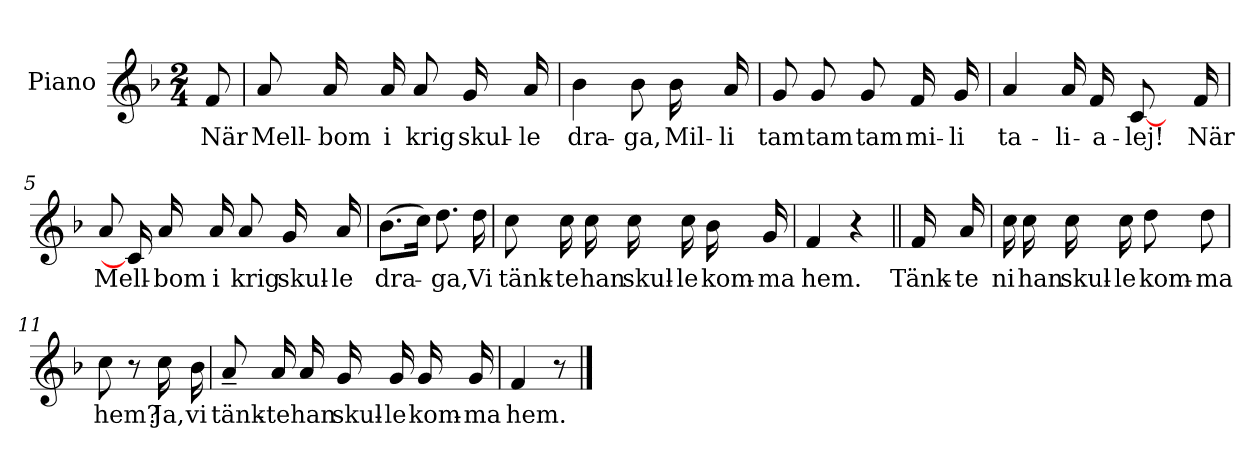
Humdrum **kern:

**kern	**text
*part1	*part1
*staff1	*staff1
*I"Piano	*
*I'Pno.	*
*clefG2	*
*k[b-]	*
*M2/4	*
*MM100	*
=	=
!	!LO:LY:b
8f/	När
=1	=1
!	!LO:LY:b
8a/	Mell-
!	!LO:LY:b
16a/	-bom
!	!LO:LY:b
16a/	i
!	!LO:LY:b
8a/	krig
!	!LO:LY:b
16g/	skul-
!	!LO:LY:b
16a/	-le
=2	=2
!	!LO:LY:b
4b-\	dra-
!	!LO:LY:b
8b-\	-ga,
!	!LO:LY:b
16b-\	Mil-
!	!LO:LY:b
16a/	li
=3	=3
!	!LO:LY:b
8g/	tam
!	!LO:LY:b
8g/	tam
!	!LO:LY:b
8g/	tam
!	!LO:LY:b
16f/	mi-
!	!LO:LY:b
16g/	-li
!!LO:LB:g=z
=4	=4
!	!LO:LY:b
4a/	ta-
!	!LO:LY:b
16a/	-li-
!	!LO:LY:b
16f/	-a-
!	!LO:LY:b
[8c/	-lej!
16ryy	.
!	!LO:LY:b
16f/	När
=5	=5
!	!LO:LY:b
8a/	Mell-
16c/]	.
!	!LO:LY:b
16a/	-bom
!	!LO:LY:b
16a/	i
!	!LO:LY:b
8a/	krig
!	!LO:LY:b
16g/	skul-
!	!LO:LY:b
16a/	-le
=6	=6
!	!LO:LY:b
(>8.b-\L	dra-
16cc\Jk)	.
!	!LO:LY:b
8.dd\	-ga,
!	!LO:LY:b
16dd\	Vi
!!LO:LB:g=z
=7	=7
!	!LO:LY:b
8cc\	tänk-
!	!LO:LY:b
16cc\	-te
!	!LO:LY:b
16cc\	han
!	!LO:LY:b
16cc\	skul-
!	!LO:LY:b
16cc\	-le
!	!LO:LY:b
16b-\	kom-
!	!LO:LY:b
16g/	-ma
=8	=8
!	!LO:LY:b
4f/	hem.
4r	.
=9||	=9||
!	!LO:LY:b
16f/	Tänk-
!	!LO:LY:b
16a/	-te
=10	=10
!	!LO:LY:b
16cc\	ni
!	!LO:LY:b
16cc\	han
!	!LO:LY:b
16cc\	skul-
!	!LO:LY:b
16cc\	-le
!	!LO:LY:b
8dd\	kom-
!	!LO:LY:b
8dd\	-ma
!!LO:LB:g=z
=11	=11
!	!LO:LY:b
8cc\	hem?
8r	.
!	!LO:LY:b
16cc\	Ja,
!	!LO:LY:b
16b-\	vi
=12	=12
!	!LO:LY:b
8a~/	-tänk-
!	!LO:LY:b
16a/	-te
!	!LO:LY:b
16a/	han
!	!LO:LY:b
16g/	skul-
!	!LO:LY:b
16g/	-le
!	!LO:LY:b
16g/	kom-
!	!LO:LY:b
16g/	-ma
=13	=13
!	!LO:LY:b
4f/	hem.
8r	.
==	==
*-	*-
